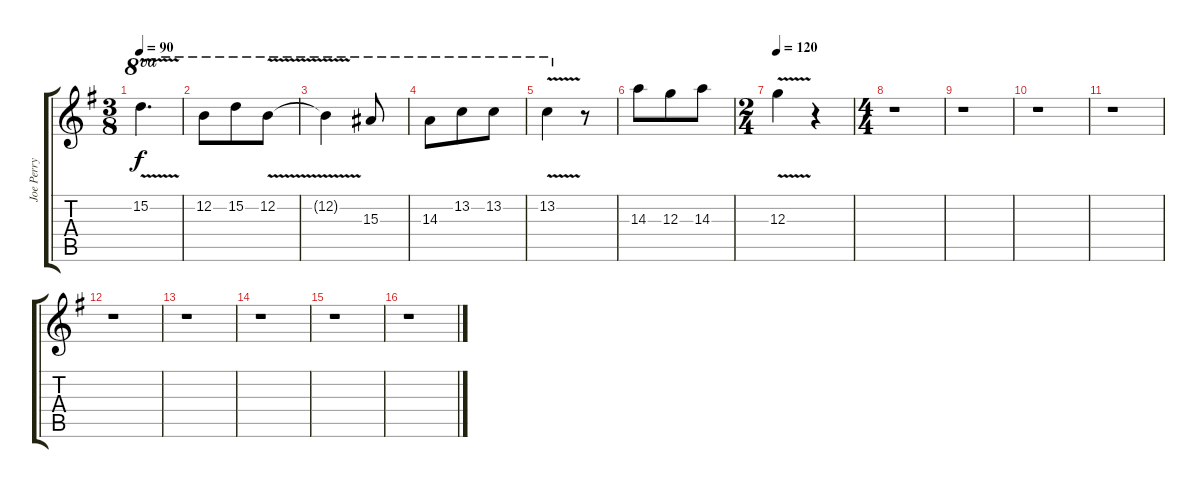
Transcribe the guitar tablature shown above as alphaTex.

\track ("Joe Perry" "Joe Perry") {instrument overdrivenguitar}
\staff {score tabs}
\tuning (E4 B3 G3 D3 A2 E2) {hide}
\ts (3 8)
\tempo 90
\clef g2
\ks g
15.2{v}.4{d ot 8va dy f instrument overdrivenguitar} |
12.2.8{ot 8va} 15.2.8{ot 8va} 12.2{v}.8{ot 8va} |
12.2{v t}.4{ot 8va} 15.3.8{ot 8va} |
14.3.8{ot 8va} 13.2.8{ot 8va} 13.2.8{ot 8va} |
13.2{v}.4{ot 8va} r.8 |
14.3.8 12.3.8 14.3.8 |
\ts (2 4)
\tempo 120
12.3{v}.4 r.4 |
\ts (4 4)
r.1 |
r.1 |
r.1 |
r.1 |
r.1 |
r.1 |
r.1 |
r.1 |
r.1
